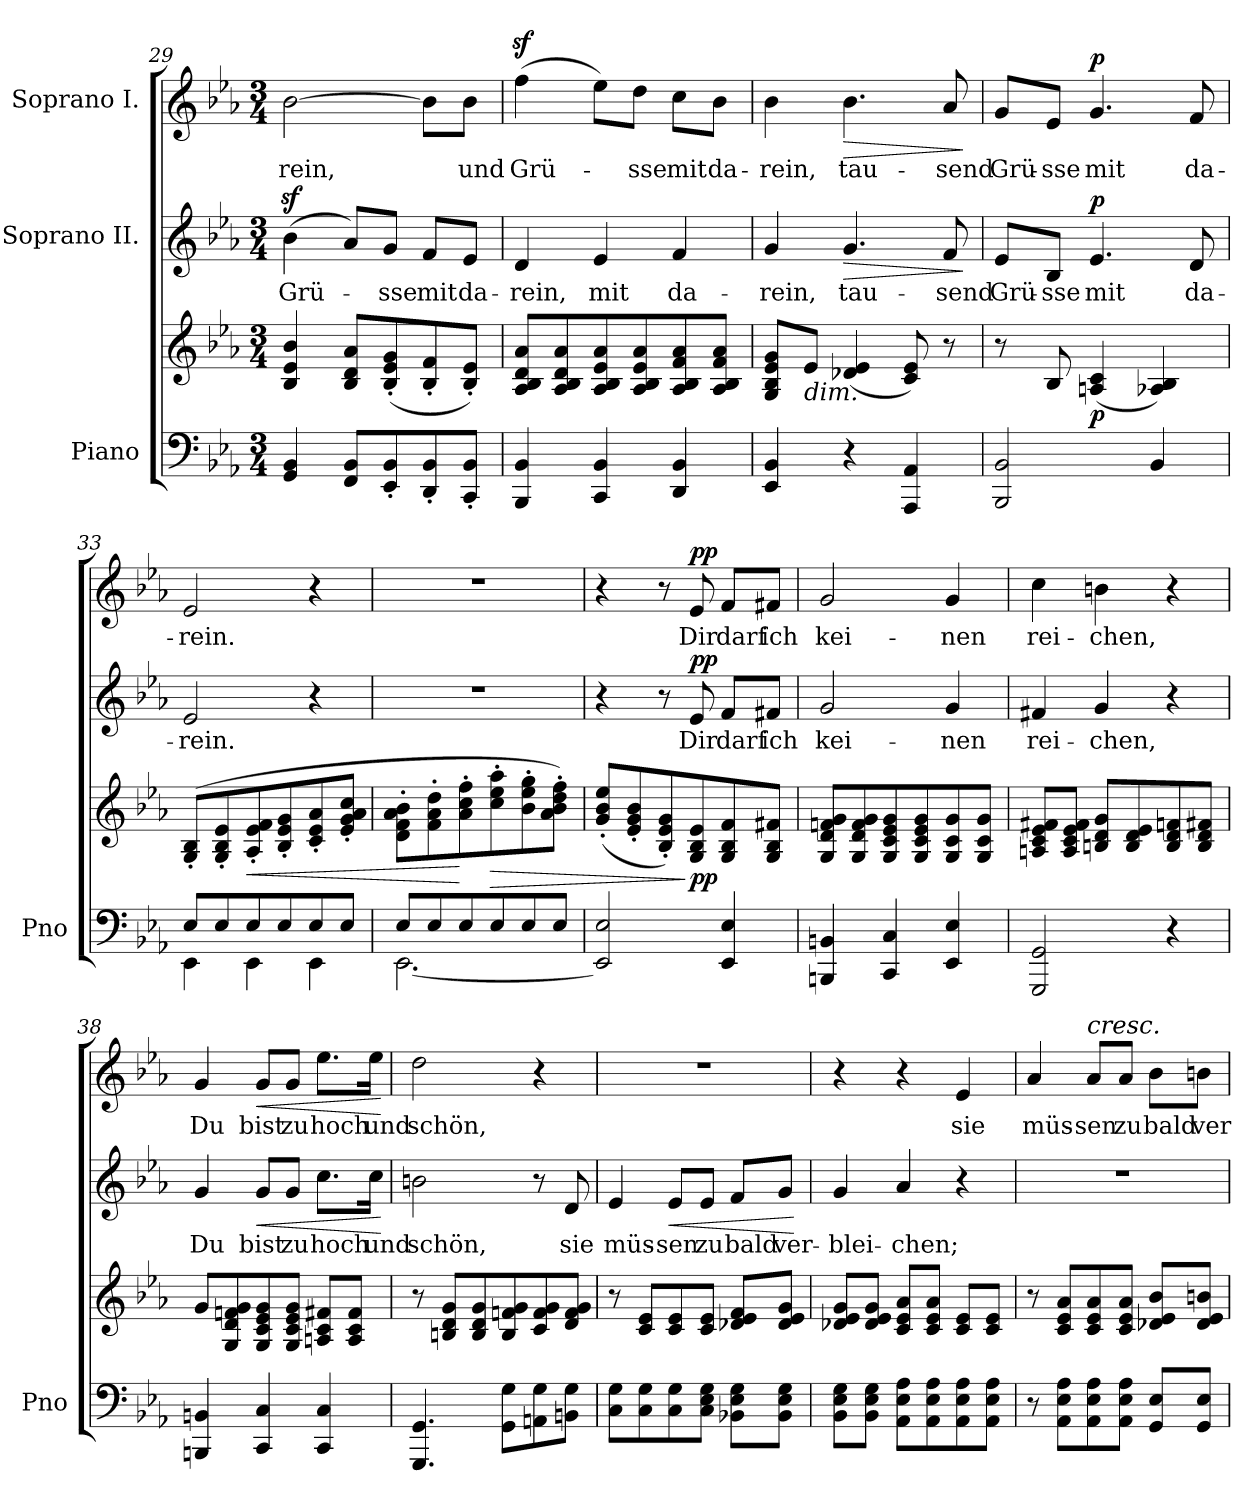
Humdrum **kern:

**kern	**kern	**dynam	**kern	**text	**dynam	**kern	**text	**dynam
*part3	*part3	*part3	*part2	*part2	*part2	*part1	*part1	*part1
*staff4	*staff3	*staff3/4	*staff2	*staff2	*staff2	*staff1	*staff1	*staff1
*I"Piano	*	*	*I"Soprano II.	*	*	*I"Soprano I.	*	*
*I'Pno	*	*	*	*	*	*	*	*
*clefF4	*clefG2	*	*clefG2	*	*	*clefG2	*	*
*k[b-e-a-]	*k[b-e-a-]	*	*k[b-e-a-]	*	*	*k[b-e-a-]	*	*
*M3/4	*M3/4	*	*M3/4	*	*	*M3/4	*	*
=29	=29	=29	=29	=29	=29	=29	=29	=29
4GG/ 4BB-/	4B-/ 4e-/ 4b-/	.	(4b-z>\	Grü-	.	[2b-\	-rein,	.
8FF/ 8BB-/L	8B-/ 8d/ 8a-/L	.	8a-/L)	.	.	.	.	.
8EE-/'> 8BB-/'>	(>8B-/'> 8e-/'> 8g/'>	.	8g/J	-sse	.	.	.	.
8DD/'> 8BB-/'>	8B-/'> 8f/'>	.	8f/L	mit	.	8b-\L]	.	.
8CC/'> 8BB-/'>J	8B-/'> 8e-/'>J)	.	8e-/J	da-	.	8b-\J	und	.
=30	=30	=30	=30	=30	=30	=30	=30	=30
4BBB-/ 4BB-/	8A-/ 8B-/ 8d/ 8a-/L	.	4d/	-rein,	.	(4ffz>\	Grü-	.
.	8A-/ 8B-/ 8d/ 8a-/	.	.	.	.	.	.	.
4CC/ 4BB-/	8A-/ 8B-/ 8e-/ 8a-/	.	4e-/	mit	.	8ee-\L)	.	.
.	8A-/ 8B-/ 8e-/ 8a-/	.	.	.	.	8dd\J	-sse	.
4DD/ 4BB-/	8A-/ 8B-/ 8f/ 8a-/	.	4f/	da-	.	8cc\L	mit	.
.	8A-/ 8B-/ 8f/ 8a-/J	.	.	.	.	8b-\J	da-	.
=31	=31	=31	=31	=31	=31	=31	=31	=31
4EE-/ 4BB-/	8G/ 8B-/ 8e-/ 8g/L	.	4g/	-rein,	.	4b-\	rein,	.
!	!LO:TX:b:i:t=dim.	!	!	!	!	!	!	!
.	8e-/J	.	.	.	.	.	.	.
!	!	!	!	!	!LO:HP:b	!	!	!LO:HP:b
4r	(4d-X/ 4e-/	.	4.g/	tau-	>	4.b-\	tau-	>
4AAA-/ 4AA-/	8c/ 8e-/)	.	.	.	.	.	.	.
.	8r	.	8f/	-send	.	8a-/	-send	.
.	.	.	.	.	]	.	.	]
=32	=32	=32	=32	=32	=32	=32	=32	=32
2BBB-/ 2BB-/	8r	.	8e-/L	Grü-	.	8g/L	Grü-	.
.	8B-/	.	8B-/J	-sse	.	8e-/J	-sse	.
!	!	!LO:DY:b	!	!	!LO:DY:a	!	!	!LO:DY:a
.	(4An/ 4c/	p	4.e-/	mit	p	4.g/	mit	p
4BB-/	4A-X/ 4B-/)	.	.	.	.	.	.	.
.	.	.	8d/	da-	.	8f/	da-	.
=33	=33	=33	=33	=33	=33	=33	=33	=33
*^	*	*	*	*	*	*	*	*
8E-/L	4EE-\	(8G/'> 8B-/'>L	.	2e-/	-rein.	.	2e-/	-rein.	.
8E-/	.	8G/'> 8B-/'> 8e-/'>	.	.	.	.	.	.	.
!	!	!	!LO:HP:b	!	!	!	!	!	!
8E-/	4EE-\	8A-/'> 8e-/'> 8f/'>	<	.	.	.	.	.	.
8E-/	.	8B-/'> 8e-/'> 8g/'>	.	.	.	.	.	.	.
8E-/	4EE-\	8c/'> 8e-/'> 8a-/'>	.	4r	.	.	4r	.	.
8E-/J	.	8e-/'> 8g/'> 8a-/'> 8cc/'>J	.	.	.	.	.	.	.
=34	=34	=34	=34	=34	=34	=34	=34	=34	=34
8E-/L	[2.EE-\	8d\' 8f\' 8a-\' 8b-\'L	.	2.r	.	.	2.r	.	.
8E-/	.	8f\' 8a-\' 8dd\'	.	.	.	.	.	.	.
8E-/	.	8a-\' 8cc\' 8ff\'	[	.	.	.	.	.	.
!	!	!	!LO:HP:b	!	!	!	!	!	!
8E-/	.	8cc\' 8ee-\' 8aa-\'	>	.	.	.	.	.	.
8E-/	.	8b-\' 8ee-\' 8gg\'	.	.	.	.	.	.	.
8E-/J	.	8a-\' 8b-\' 8dd\' 8ff\'J)	.	.	.	.	.	.	.
*v	*v	*	*	*	*	*	*	*	*
=35	=35	=35	=35	=35	=35	=35	=35	=35
2EE-/] 2E-/	(8g/' 8b-/' 8ee-/'L	.	4r	.	.	4r	.	.
.	8e-/' 8g/' 8b-/'	.	.	.	.	.	.	.
.	8B-/' 8e-/' 8g/')	.	8r	.	.	8r	.	.
!	!	!LO:DY:n=1:b	!	!	!LO:DY:a	!	!	!LO:DY:a
.	8G/ 8B-/ 8e-/	] pp	8e-/	Dir	pp	8e-/	Dir	pp
4EE-/ 4E-/	8G/ 8B-/ 8f/	.	8f/L	darf	.	8f/L	darf	.
.	8G/ 8B-/ 8f#X/J	.	8f#X/J	ich	.	8f#X/J	ich	.
=36	=36	=36	=36	=36	=36	=36	=36	=36
4BBBn/ 4BBn/	8G/ 8d/ 8fn/ 8g/L	.	2g/	kei-	.	2g/	kei-	.
.	8G/ 8d/ 8f/ 8g/	.	.	.	.	.	.	.
4CC/ 4C/	8G/ 8c/ 8e-/ 8g/	.	.	.	.	.	.	.
.	8G/ 8c/ 8e-/ 8g/	.	.	.	.	.	.	.
4EE-/ 4E-/	8G/ 8c/ 8g/	.	4g/	nen	.	4g/	-nen	.
.	8G/ 8c/ 8g/J	.	.	.	.	.	.	.
=37	=37	=37	=37	=37	=37	=37	=37	=37
2GGG/ 2GG/	8An/ 8c/ 8e-/ 8f#X/L	.	4f#X/	rei-	.	4cc\	rei-	.
.	8A/ 8c/ 8e-/ 8f#/J	.	.	.	.	.	.	.
.	8Bn/ 8d/ 8g/L	.	4g/	-chen,	.	4bn\	-chen,	.
.	8B/ 8d/ 8e-/	.	.	.	.	.	.	.
4r	8B/ 8d/ 8fn/	.	4r	.	.	4r	.	.
.	8B/ 8d/ 8f#X/J	.	.	.	.	.	.	.
=38	=38	=38	=38	=38	=38	=38	=38	=38
4BBBn/ 4BBn/	8g/L	.	4g/	Du	.	4g/	Du	.
.	8G/ 8d/ 8fn/ 8g/	.	.	.	.	.	.	.
!	!	!	!	!	!LO:HP:b	!	!	!LO:HP:b
4CC/ 4C/	8G/ 8c/ 8e-/ 8g/	.	8g/L	bist	<	8g/L	bist	<
.	8G/ 8c/ 8e-/ 8g/J	.	8g/J	zu	.	8g/J	zu	.
4CC/ 4C/	8An/ 8c/ 8f#X/L	.	8.cc\L	hoch	.	8.ee-\L	hoch	.
.	8A/ 8c/ 8f#/J	.	.	.	.	.	.	.
.	.	.	16cc\Jk	und	.	16ee-\Jk	und	.
.	.	.	.	.	[	.	.	[
=39	=39	=39	=39	=39	=39	=39	=39	=39
4.GGG/ 4.GG/	8r	.	2bn\	schön,	.	2dd\	schön,	.
.	8Bn/ 8d/ 8g/L	.	.	.	.	.	.	.
.	8B/ 8d/ 8g/	.	.	.	.	.	.	.
8GG\ 8G\L	8B/ 8fn/ 8g/	.	.	.	.	.	.	.
8AAn\ 8G\	8c/ 8f/ 8g/	.	8r	.	.	4r	.	.
8BBn\ 8G\J	8d/ 8f/ 8g/J	.	8d/	sie	.	.	.	.
=40	=40	=40	=40	=40	=40	=40	=40	=40
8C\ 8G\L	8r	.	4e-/	müs-	.	2.r	.	.
8C\ 8G\	8c/ 8e-/L	.	.	.	.	.	.	.
!	!	!	!	!	!LO:HP:b	!	!	!
8C\ 8G\	8c/ 8e-/	.	8e-/L	-sen	<	.	.	.
8C\ 8E-\ 8G\J	8c/ 8e-/J	.	8e-/J	zu	.	.	.	.
8BB-X\ 8E-\ 8G\L	8d-X/ 8e-/ 8f/L	.	8f/L	bald	.	.	.	.
8BB-\ 8E-\ 8G\J	8d-/ 8e-/ 8g/J	.	8g/J	ver-	.	.	.	.
.	.	.	.	.	[	.	.	.
=41	=41	=41	=41	=41	=41	=41	=41	=41
8BB-\ 8E-\ 8G\L	8d-X/ 8e-/ 8g/L	.	4g/	-blei-	.	4r	.	.
8BB-\ 8E-\ 8G\J	8d-/ 8e-/ 8g/J	.	.	.	.	.	.	.
8AA-\ 8E-\ 8A-\L	8c/ 8e-/ 8a-/L	.	4a-/	-chen;	.	4r	.	.
8AA-\ 8E-\ 8A-\	8c/ 8e-/ 8a-/J	.	.	.	.	.	.	.
8AA-\ 8E-\ 8A-\	8c/ 8e-/L	.	4r	.	.	4e-/	sie	.
8AA-\ 8E-\ 8A-\J	8c/ 8e-/J	.	.	.	.	.	.	.
=42	=42	=42	=42	=42	=42	=42	=42	=42
8r	8r	.	2.r	.	.	4a-/	müs-	.
8AA-\ 8E-\ 8A-\L	8c/ 8e-/ 8a-/L	.	.	.	.	.	.	.
!	!	!	!	!	!	!LO:TX:a:i:t=cresc.	!	!
8AA-\ 8E-\ 8A-\	8c/ 8e-/ 8a-/	.	.	.	.	8a-/L	-sen	.
8AA-\ 8E-\ 8A-\J	8c/ 8e-/ 8a-/J	.	.	.	.	8a-/J	zu	.
8GG/ 8E-/L	8d-X/ 8e-/ 8b-/L	.	.	.	.	8b-\L	bald	.
8GG/ 8E-/J	8d-/ 8e-/ 8bn/J	.	.	.	.	8bn\J	ver-	.
=	=	=	=	=	=	=	=	=
*-	*-	*-	*-	*-	*-	*-	*-	*-
